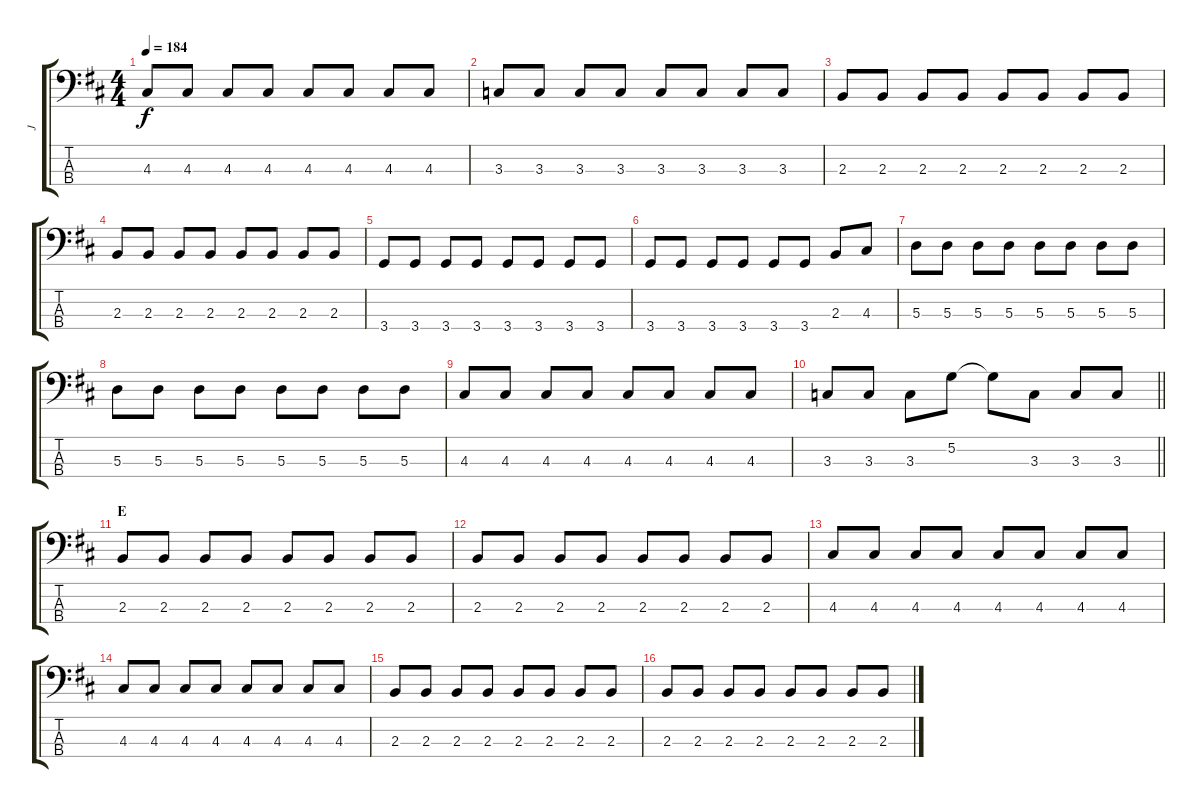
\track ("J" "J") {instrument electricbassfinger}
\staff {score tabs}
\tuning (G2 D2 A1 E1) {hide}
\ts (4 4)
\tempo 184
\clef f4
\ks bminor
4.3.8{dy f} 4.3.8 4.3.8 4.3.8 4.3.8 4.3.8 4.3.8 4.3.8 |
3.3.8 3.3.8 3.3.8 3.3.8 3.3.8 3.3.8 3.3.8 3.3.8 |
2.3.8 2.3.8 2.3.8 2.3.8 2.3.8 2.3.8 2.3.8 2.3.8 |
2.3.8 2.3.8 2.3.8 2.3.8 2.3.8 2.3.8 2.3.8 2.3.8 |
3.4.8 3.4.8 3.4.8 3.4.8 3.4.8 3.4.8 3.4.8 3.4.8 |
3.4.8 3.4.8 3.4.8 3.4.8 3.4.8 3.4.8 2.3.8 4.3.8 |
5.3.8 5.3.8 5.3.8 5.3.8 5.3.8 5.3.8 5.3.8 5.3.8 |
5.3.8 5.3.8 5.3.8 5.3.8 5.3.8 5.3.8 5.3.8 5.3.8 |
4.3.8 4.3.8 4.3.8 4.3.8 4.3.8 4.3.8 4.3.8 4.3.8 |
\barLineRight lightlight
3.3.8 3.3.8 3.3.8 5.2.8 5.2{t}.8 3.3.8 3.3.8 3.3.8 |
\section ("" "E")
2.3.8 2.3.8 2.3.8 2.3.8 2.3.8 2.3.8 2.3.8 2.3.8 |
2.3.8 2.3.8 2.3.8 2.3.8 2.3.8 2.3.8 2.3.8 2.3.8 |
4.3.8 4.3.8 4.3.8 4.3.8 4.3.8 4.3.8 4.3.8 4.3.8 |
4.3.8 4.3.8 4.3.8 4.3.8 4.3.8 4.3.8 4.3.8 4.3.8 |
2.3.8 2.3.8 2.3.8 2.3.8 2.3.8 2.3.8 2.3.8 2.3.8 |
2.3.8 2.3.8 2.3.8 2.3.8 2.3.8 2.3.8 2.3.8 2.3.8
